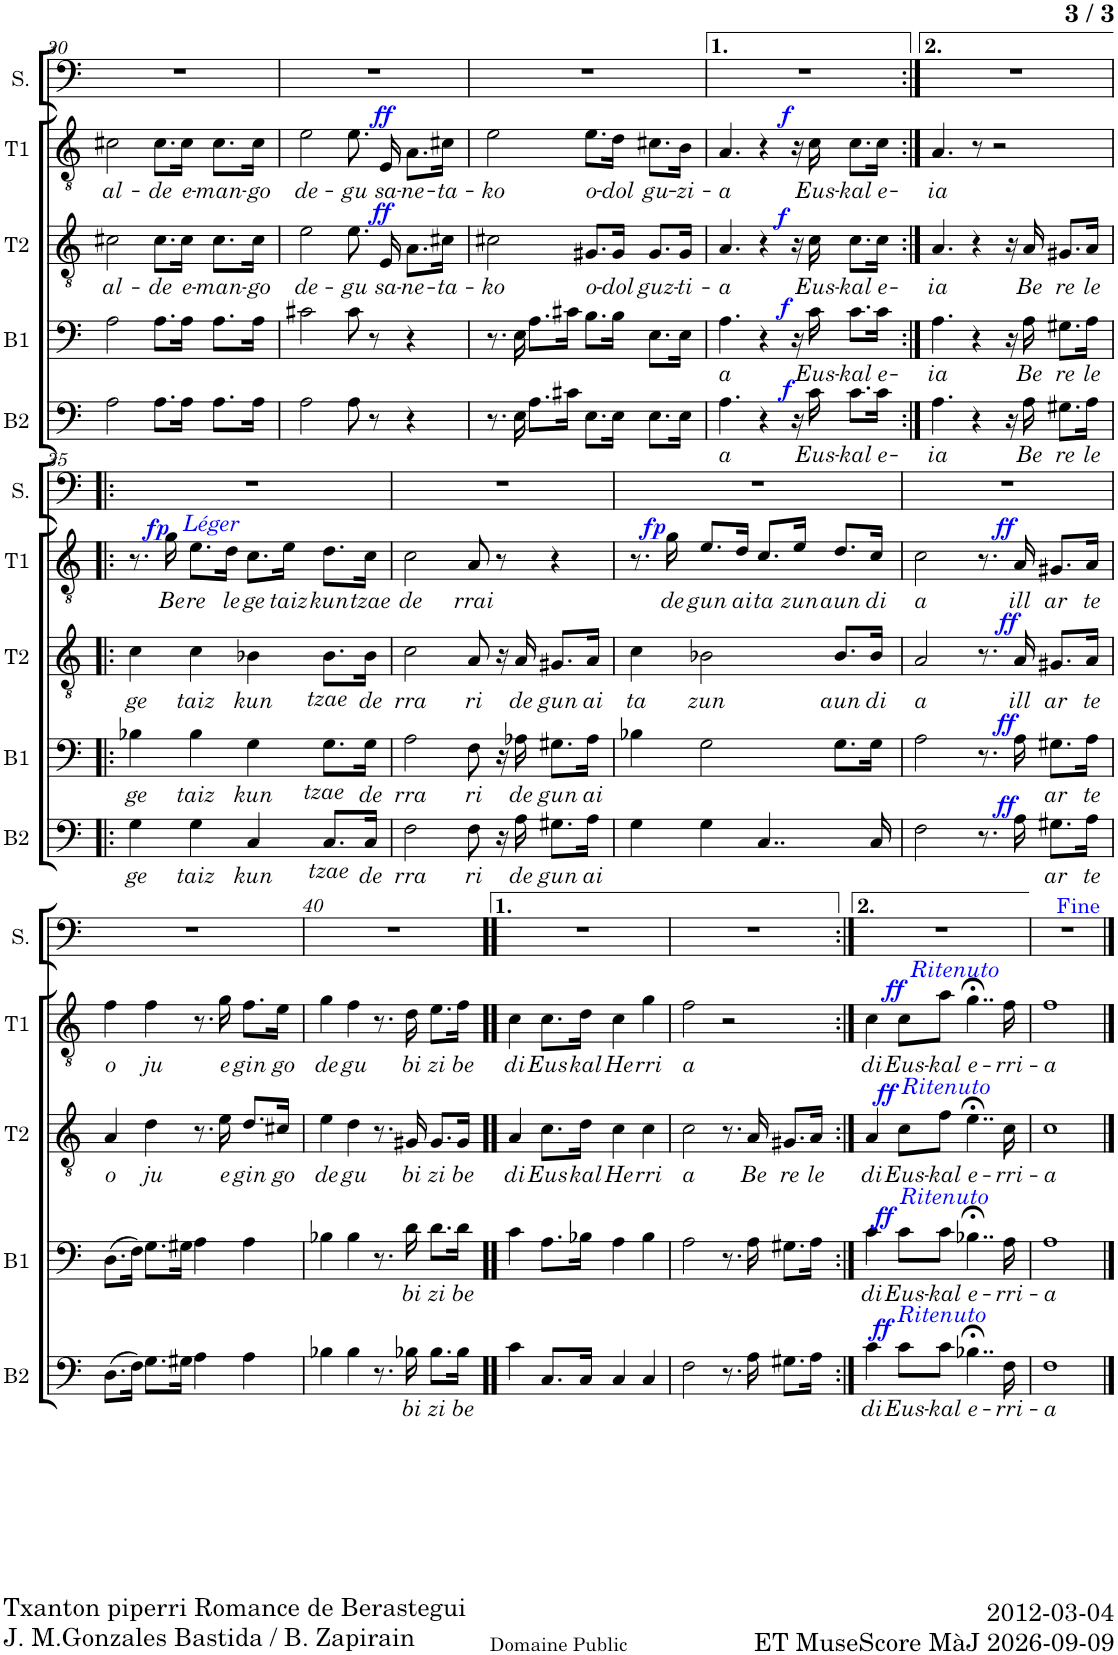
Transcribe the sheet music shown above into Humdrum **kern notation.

**kern	**text	**dynam	**kern	**text	**dynam	**kern	**text	**dynam	**kern	**text	**dynam	**kern
*part5	*part5	*part5	*part4	*part4	*part4	*part3	*part3	*part3	*part2	*part2	*part2	*part1
*staff5	*staff5	*staff5	*staff4	*staff4	*staff4	*staff3	*staff3	*staff3	*staff2	*staff2	*staff2	*staff1
*I"Basse	*	*	*I"Baryton	*	*	*I"Ténor 2	*	*	*I"Ténor 1	*	*	*I"Soliste Basse
*I'B2	*	*	*I'B1	*	*	*I'T2	*	*	*I'T1	*	*	*I'S.
!!LO:PB:g=z
*clefF4	*	*	*clefF4	*	*	*clefGv2	*	*	*clefGv2	*	*	*clefF4
*k[]	*	*	*k[]	*	*	*k[]	*	*	*k[]	*	*	*k[]
*M4/4	*	*	*M4/4	*	*	*M4/4	*	*	*M4/4	*	*	*M4/4
*met(c)	*	*	*met(c)	*	*	*met(c)	*	*	*met(c)	*	*	*met(c)
=30	=30	=30	=30	=30	=30	=30	=30	=30	=30	=30	=30	=30
!	!	!	!	!	!	!	!LO:LY:b	!	!	!LO:LY:b	!	!
2A\	.	.	2A\	.	.	2c#X\	al-	.	2c#X\	al-	.	1r
!	!	!	!	!	!	!	!LO:LY:b	!	!	!LO:LY:b	!	!
8.A\L	.	.	8.A\L	.	.	8.c#\L	-de	.	8.c#\L	-de	.	.
!	!	!	!	!	!	!	!LO:LY:b	!	!	!LO:LY:b	!	!
16A\Jk	.	.	16A\Jk	.	.	16c#\Jk	e-	.	16c#\Jk	e-	.	.
!	!	!	!	!	!	!	!LO:LY:b	!	!	!LO:LY:b	!	!
8.A\L	.	.	8.A\L	.	.	8.c#\L	-man-	.	8.c#\L	-man-	.	.
!	!	!	!	!	!	!	!LO:LY:b	!	!	!LO:LY:b	!	!
16A\Jk	.	.	16A\Jk	.	.	16c#\Jk	-go	.	16c#\Jk	-go	.	.
=31	=31	=31	=31	=31	=31	=31	=31	=31	=31	=31	=31	=31
!	!	!	!	!	!	!	!LO:LY:b	!	!	!LO:LY:b	!	!
2A\	.	.	2c#X\	.	.	2e\	de-	.	2e\	de-	.	1r
!	!	!	!	!	!	!	!LO:LY:b	!	!	!LO:LY:b	!	!
8A\	.	.	8c#\	.	.	8.e\	-gu	.	8.e\	-gu	.	.
8r	.	.	8r	.	.	.	.	.	.	.	.	.
!	!	!	!	!	!	!	!LO:LY:b	!LO:DY:a	!	!LO:LY:b	!LO:DY:a	!
.	.	.	.	.	.	16E/	sa-	ff	16E/	sa-	ff	.
!	!	!	!	!	!	!	!LO:LY:b	!	!	!LO:LY:b	!	!
4r	.	.	4r	.	.	8.A\L	-ne-	.	8.A\L	-ne-	.	.
!	!	!	!	!	!	!	!LO:LY:b	!	!	!LO:LY:b	!	!
.	.	.	.	.	.	16c#X\Jk	-ta-	.	16c#X\Jk	-ta-	.	.
=32	=32	=32	=32	=32	=32	=32	=32	=32	=32	=32	=32	=32
!	!	!	!	!	!	!	!LO:LY:b	!	!	!LO:LY:b	!	!
8.r	.	.	8.r	.	.	2c#X\	-ko	.	2e\	-ko	.	1r
16E\	.	.	16E\	.	.	.	.	.	.	.	.	.
8.A\L	.	.	8.A\L	.	.	.	.	.	.	.	.	.
16c#X\Jk	.	.	16c#X\Jk	.	.	.	.	.	.	.	.	.
!	!	!	!	!	!	!	!LO:LY:b	!	!	!LO:LY:b	!	!
8.E\L	.	.	8.B\L	.	.	8.G#X/L	o-	.	8.e\L	o-	.	.
!	!	!	!	!	!	!	!LO:LY:b	!	!	!LO:LY:b	!	!
16E\Jk	.	.	16B\Jk	.	.	16G#/Jk	-dol	.	16d\Jk	-dol	.	.
!	!	!	!	!	!	!	!LO:LY:b	!	!	!LO:LY:b	!	!
8.E\L	.	.	8.E\L	.	.	8.G#/L	guz-	.	8.c#X\L	gu-	.	.
!	!	!	!	!	!	!	!LO:LY:b	!	!	!LO:LY:b	!	!
16E\Jk	.	.	16E\Jk	.	.	16G#/Jk	-ti-	.	16B\Jk	-zi-	.	.
=33	=33	=33	=33	=33	=33	=33	=33	=33	=33	=33	=33	=33
!	!LO:LY:b	!	!	!LO:LY:b	!	!	!LO:LY:b	!	!	!LO:LY:b	!	!
4.A\	a	.	4.A\	a	.	4.A/	-a	.	4.A/	-a	.	1r
4r	.	.	4r	.	.	4r	.	.	4r	.	.	.
!	!	!LO:DY:b	!	!	!LO:DY:b	!	!	!LO:DY:b	!	!	!LO:DY:b	!
16r	.	f	16r	.	f	16r	.	f	16r	.	f	.
!	!LO:LY:b	!	!	!LO:LY:b	!	!	!LO:LY:b	!	!	!LO:LY:b	!	!
16c\	Eus-	.	16c\	Eus-	.	16c\	Eus-	.	16c\	Eus-	.	.
!	!LO:LY:b	!	!	!LO:LY:b	!	!	!LO:LY:b	!	!	!LO:LY:b	!	!
8.c\L	-kal	.	8.c\L	-kal	.	8.c\L	-kal	.	8.c\L	-kal	.	.
!	!LO:LY:b	!	!	!LO:LY:b	!	!	!LO:LY:b	!	!	!LO:LY:b	!	!
16c\Jk	e-	.	16c\Jk	e-	.	16c\Jk	e-	.	16c\Jk	e-	.	.
=34:|!	=34:|!	=34:|!	=34:|!	=34:|!	=34:|!	=34:|!	=34:|!	=34:|!	=34:|!	=34:|!	=34:|!	=34:|!
!	!LO:LY:b	!	!	!LO:LY:b	!	!	!LO:LY:b	!	!	!LO:LY:b	!	!
4.A\	-ia	.	4.A\	-ia	.	4.A/	-ia	.	4.A/	-ia	.	1r
4r	.	.	4r	.	.	4r	.	.	8r	.	.	.
.	.	.	.	.	.	.	.	.	2r	.	.	.
16r	.	.	16r	.	.	16r	.	.	.	.	.	.
!	!LO:LY:b	!	!	!LO:LY:b	!	!	!LO:LY:b	!	!	!	!	!
16A\	Be	.	16A\	Be	.	16A/	Be	.	.	.	.	.
!	!LO:LY:b	!	!	!LO:LY:b	!	!	!LO:LY:b	!	!	!	!	!
8.G#X\L	re	.	8.G#X\L	re	.	8.G#X/L	re	.	.	.	.	.
!	!LO:LY:b	!	!	!LO:LY:b	!	!	!LO:LY:b	!	!	!	!	!
16A\Jk	le	.	16A\Jk	le	.	16A/Jk	le	.	.	.	.	.
!!LO:LB:g=z
=35!|:	=35!|:	=35!|:	=35!|:	=35!|:	=35!|:	=35!|:	=35!|:	=35!|:	=35!|:	=35!|:	=35!|:	=35!|:
!	!LO:LY:b	!	!	!LO:LY:b	!	!	!LO:LY:b	!	!	!	!	!
*	*	*	*	*	*	*	*	*	*^	*	*	*
4G\	ge	.	4B-X\	ge	.	4c\	ge	.	8.r	8ryy	.	.	1r
!	!	!	!	!	!	!	!	!	!	!	!	!LO:DY:b	!
.	.	.	.	.	.	.	.	.	.	2..ryy	.	fp	.
!	!	!	!	!	!	!	!	!	!LO:TX:a:i:color=#0000FF:t=Léger	!	!	!	!
!	!	!	!	!	!	!	!	!	!	!	!LO:LY:b	!	!
.	.	.	.	.	.	.	.	.	16g\	.	Be	.	.
!	!LO:LY:b	!	!	!LO:LY:b	!	!	!LO:LY:b	!	!	!	!LO:LY:b	!	!
4G\	taiz	.	4B-\	taiz	.	4c\	taiz	.	8.e\L	.	re	.	.
!	!	!	!	!	!	!	!	!	!	!	!LO:LY:b	!	!
.	.	.	.	.	.	.	.	.	16d\Jk	.	le	.	.
!	!LO:LY:b	!	!	!LO:LY:b	!	!	!LO:LY:b	!	!	!	!LO:LY:b	!	!
4C/	kun	.	4G\	kun	.	4B-X\	kun	.	8.c\L	.	ge	.	.
!	!	!	!	!	!	!	!	!	!	!	!LO:LY:b	!	!
.	.	.	.	.	.	.	.	.	16e\Jk	.	taiz	.	.
!	!LO:LY:b	!	!	!LO:LY:b	!	!	!LO:LY:b	!	!	!	!LO:LY:b	!	!
8.C/L	tzae	.	8.G\L	tzae	.	8.B-\L	tzae	.	8.d\L	.	kun	.	.
!	!LO:LY:b	!	!	!LO:LY:b	!	!	!LO:LY:b	!	!	!	!LO:LY:b	!	!
16C/Jk	de	.	16G\Jk	de	.	16B-\Jk	de	.	16c\Jk	.	tzae	.	.
=36	=36	=36	=36	=36	=36	=36	=36	=36	=36	=36	=36	=36	=36
!	!LO:LY:b	!	!	!LO:LY:b	!	!	!LO:LY:b	!	!	!	!LO:LY:b	!	!
*	*	*	*	*	*	*	*	*	*v	*v	*	*	*
2F\	rra	.	2A\	rra	.	2c\	rra	.	2c\	de	.	1r
!	!LO:LY:b	!	!	!LO:LY:b	!	!	!LO:LY:b	!	!	!LO:LY:b	!	!
8F\	ri	.	8F\	ri	.	8A/	ri	.	8A/	rrai	.	.
16r	.	.	16r	.	.	16r	.	.	8r	.	.	.
!	!LO:LY:b	!	!	!LO:LY:b	!	!	!LO:LY:b	!	!	!	!	!
16A\	de	.	16A-X\	de	.	16A/	de	.	.	.	.	.
!	!LO:LY:b	!	!	!LO:LY:b	!	!	!LO:LY:b	!	!	!	!	!
8.G#X\L	gun	.	8.G#X\L	gun	.	8.G#X/L	gun	.	4r	.	.	.
!	!LO:LY:b	!	!	!LO:LY:b	!	!	!LO:LY:b	!	!	!	!	!
16A\Jk	ai	.	16A-\Jk	ai	.	16A/Jk	ai	.	.	.	.	.
=37	=37	=37	=37	=37	=37	=37	=37	=37	=37	=37	=37	=37
!	!	!	!	!	!	!	!LO:LY:b	!	!	!	!	!
4G\	.	.	4B-X\	.	.	4c\	ta	.	8.r	.	.	1r
!	!	!	!	!	!	!	!	!	!	!LO:LY:b	!LO:DY:a	!
.	.	.	.	.	.	.	.	.	16g\	de	fp	.
!	!	!	!	!	!	!	!LO:LY:b	!	!	!LO:LY:b	!	!
4G\	.	.	2G\	.	.	2B-X\	zun	.	8.e/L	gun	.	.
!	!	!	!	!	!	!	!	!	!	!LO:LY:b	!	!
.	.	.	.	.	.	.	.	.	16d/Jk	ai	.	.
!	!	!	!	!	!	!	!	!	!	!LO:LY:b	!	!
4..C/	.	.	.	.	.	.	.	.	8.c/L	ta	.	.
!	!	!	!	!	!	!	!	!	!	!LO:LY:b	!	!
.	.	.	.	.	.	.	.	.	16e/Jk	zun	.	.
!	!	!	!	!	!	!	!LO:LY:b	!	!	!LO:LY:b	!	!
.	.	.	8.G\L	.	.	8.B-/L	aun	.	8.d/L	aun	.	.
!	!	!	!	!	!	!	!LO:LY:b	!	!	!LO:LY:b	!	!
16C/	.	.	16G\Jk	.	.	16B-/Jk	di	.	16c/Jk	di	.	.
=38	=38	=38	=38	=38	=38	=38	=38	=38	=38	=38	=38	=38
!	!	!	!	!	!	!	!LO:LY:b	!	!	!LO:LY:b	!	!
2F\	.	.	2A\	.	.	2A/	a	.	2c\	a	.	1r
8.r	.	.	8.r	.	.	8.r	.	.	8.r	.	.	.
!	!	!LO:DY:a	!	!	!LO:DY:a	!	!LO:LY:b	!LO:DY:a	!	!LO:LY:b	!LO:DY:a	!
16A\	.	ff	16A\	.	ff	16A/	ill	ff	16A/	ill	ff	.
!	!LO:LY:b	!	!	!LO:LY:b	!	!	!LO:LY:b	!	!	!LO:LY:b	!	!
8.G#X\L	ar	.	8.G#X\L	ar	.	8.G#X/L	ar	.	8.G#X/L	ar	.	.
!	!LO:LY:b	!	!	!LO:LY:b	!	!	!LO:LY:b	!	!	!LO:LY:b	!	!
16A\Jk	te	.	16A\Jk	te	.	16A/Jk	te	.	16A/Jk	te	.	.
!!LO:LB:g=z
=39	=39	=39	=39	=39	=39	=39	=39	=39	=39	=39	=39	=39
!	!	!	!	!	!	!	!LO:LY:b	!	!	!LO:LY:b	!	!
(8.D\L	.	.	(8.D\L	.	.	4A/	o	.	4f\	o	.	1r
16F\Jk)	.	.	16F\Jk)	.	.	.	.	.	.	.	.	.
!	!	!	!	!	!	!	!LO:LY:b	!	!	!LO:LY:b	!	!
8.G\L	.	.	8.G\L	.	.	4d\	ju	.	4f\	ju	.	.
16G#X\Jk	.	.	16G#X\Jk	.	.	.	.	.	.	.	.	.
4A\	.	.	4A\	.	.	8.r	.	.	8.r	.	.	.
!	!	!	!	!	!	!	!LO:LY:b	!	!	!LO:LY:b	!	!
.	.	.	.	.	.	16e\	e	.	16g\	e	.	.
!	!	!	!	!	!	!	!LO:LY:b	!	!	!LO:LY:b	!	!
4A\	.	.	4A\	.	.	8.d/L	gin	.	8.f\L	gin	.	.
!	!	!	!	!	!	!	!LO:LY:b	!	!	!LO:LY:b	!	!
.	.	.	.	.	.	16c#X/Jk	go	.	16e\Jk	go	.	.
=40	=40	=40	=40	=40	=40	=40	=40	=40	=40	=40	=40	=40
!	!	!	!	!	!	!	!LO:LY:b	!	!	!LO:LY:b	!	!
4B-X\	.	.	4B-X\	.	.	4e\	de	.	4g\	de	.	1r
!	!	!	!	!	!	!	!LO:LY:b	!	!	!LO:LY:b	!	!
4B-\	.	.	4B-\	.	.	4d\	gu	.	4f\	gu	.	.
8.r	.	.	8.r	.	.	8.r	.	.	8.r	.	.	.
!	!LO:LY:b	!	!	!LO:LY:b	!	!	!LO:LY:b	!	!	!LO:LY:b	!	!
16B-X\	bi	.	16d\	bi	.	16G#X/	bi	.	16d\	bi	.	.
!	!LO:LY:b	!	!	!LO:LY:b	!	!	!LO:LY:b	!	!	!LO:LY:b	!	!
8.B-\L	zi	.	8.d\L	zi	.	8.G#/L	zi	.	8.e\L	zi	.	.
!	!LO:LY:b	!	!	!LO:LY:b	!	!	!LO:LY:b	!	!	!LO:LY:b	!	!
16B-\Jk	be	.	16d\Jk	be	.	16G#/Jk	be	.	16f\Jk	be	.	.
=41!!	=41!!	=41!!	=41!!	=41!!	=41!!	=41!!	=41!!	=41!!	=41!!	=41!!	=41!!	=41!!
!	!	!	!	!	!	!	!LO:LY:b	!	!	!LO:LY:b	!	!
4c\	.	.	4c\	.	.	4A/	di	.	4c\	di	.	1r
!	!	!	!	!	!	!	!LO:LY:b	!	!	!LO:LY:b	!	!
8.C/L	.	.	8.A\L	.	.	8.c\L	Eus	.	8.c\L	Eus	.	.
!	!	!	!	!	!	!	!LO:LY:b	!	!	!LO:LY:b	!	!
16C/Jk	.	.	16B-X\Jk	.	.	16d\Jk	kal	.	16d\Jk	kal	.	.
!	!	!	!	!	!	!	!LO:LY:b	!	!	!LO:LY:b	!	!
4C/	.	.	4A\	.	.	4c\	He	.	4c\	He	.	.
!	!	!	!	!	!	!	!LO:LY:b	!	!	!LO:LY:b	!	!
4C/	.	.	4B-\	.	.	4c\	rri	.	4g\	rri	.	.
=42	=42	=42	=42	=42	=42	=42	=42	=42	=42	=42	=42	=42
!	!	!	!	!	!	!	!LO:LY:b	!	!	!LO:LY:b	!	!
2F\	.	.	2A\	.	.	2c\	a	.	2f\	a	.	1r
8.r	.	.	8.r	.	.	8.r	.	.	2r	.	.	.
!	!	!	!	!	!	!	!LO:LY:b	!	!	!	!	!
16A\	.	.	16A\	.	.	16A/	Be	.	.	.	.	.
!	!	!	!	!	!	!	!LO:LY:b	!	!	!	!	!
8.G#X\L	.	.	8.G#X\L	.	.	8.G#X/L	re	.	.	.	.	.
!	!	!	!	!	!	!	!LO:LY:b	!	!	!	!	!
16A\Jk	.	.	16A\Jk	.	.	16A/Jk	le	.	.	.	.	.
=43:|!	=43:|!	=43:|!	=43:|!	=43:|!	=43:|!	=43:|!	=43:|!	=43:|!	=43:|!	=43:|!	=43:|!	=43:|!
!	!LO:LY:b	!	!	!LO:LY:b	!	!	!LO:LY:b	!	!	!LO:LY:b	!	!
4c\	di	.	4c\	di	.	4A/	di	.	4c\	di	.	1r
!	!	!	!	!	!	!	!	!	!LO:TX:a:i:color=#0000FF:t=Ritenuto	!	!	!
!	!	!	!	!	!	!LO:TX:a:i:color=#0000FF:t=Ritenuto	!	!	!	!	!	!
!	!	!	!LO:TX:a:i:color=#0000FF:t=Ritenuto	!	!	!	!	!	!	!	!	!
!LO:TX:a:i:color=#0000FF:t=Ritenuto	!	!	!	!	!	!	!	!	!	!	!	!
!	!LO:LY:b	!LO:DY:a	!	!LO:LY:b	!LO:DY:a	!	!LO:LY:b	!LO:DY:a	!	!LO:LY:b	!LO:DY:a	!
8c\L	Eus-	ff	8c\L	Eus-	ff	8c\L	Eus-	ff	8c\L	Eus-	ff	.
!	!LO:LY:b	!	!	!LO:LY:b	!	!	!LO:LY:b	!	!	!LO:LY:b	!	!
8c\J	-kal	.	8c\J	-kal	.	8f\J	-kal	.	8a\J	-kal	.	.
!	!LO:LY:b	!	!	!LO:LY:b	!	!	!LO:LY:b	!	!	!LO:LY:b	!	!
4..B-X;<\	e-	.	4..B-X;<\	e-	.	4..e;<\	e-	.	4..g;<\	e-	.	.
!	!LO:LY:b	!	!	!LO:LY:b	!	!	!LO:LY:b	!	!	!LO:LY:b	!	!
16F\	-rri-	.	16A\	-rri-	.	16c\	-rri-	.	16f\	-rri-	.	.
=44	=44	=44	=44	=44	=44	=44	=44	=44	=44	=44	=44	=44
!	!LO:LY:b	!	!	!LO:LY:b	!	!	!LO:LY:b	!	!	!LO:LY:b	!	!
1F	-a	.	1A	-a	.	1c	-a	.	1f	-a	.	1r
==	==	==	==	==	==	==	==	==	==	==	==	==
*-	*-	*-	*-	*-	*-	*-	*-	*-	*-	*-	*-	*-
